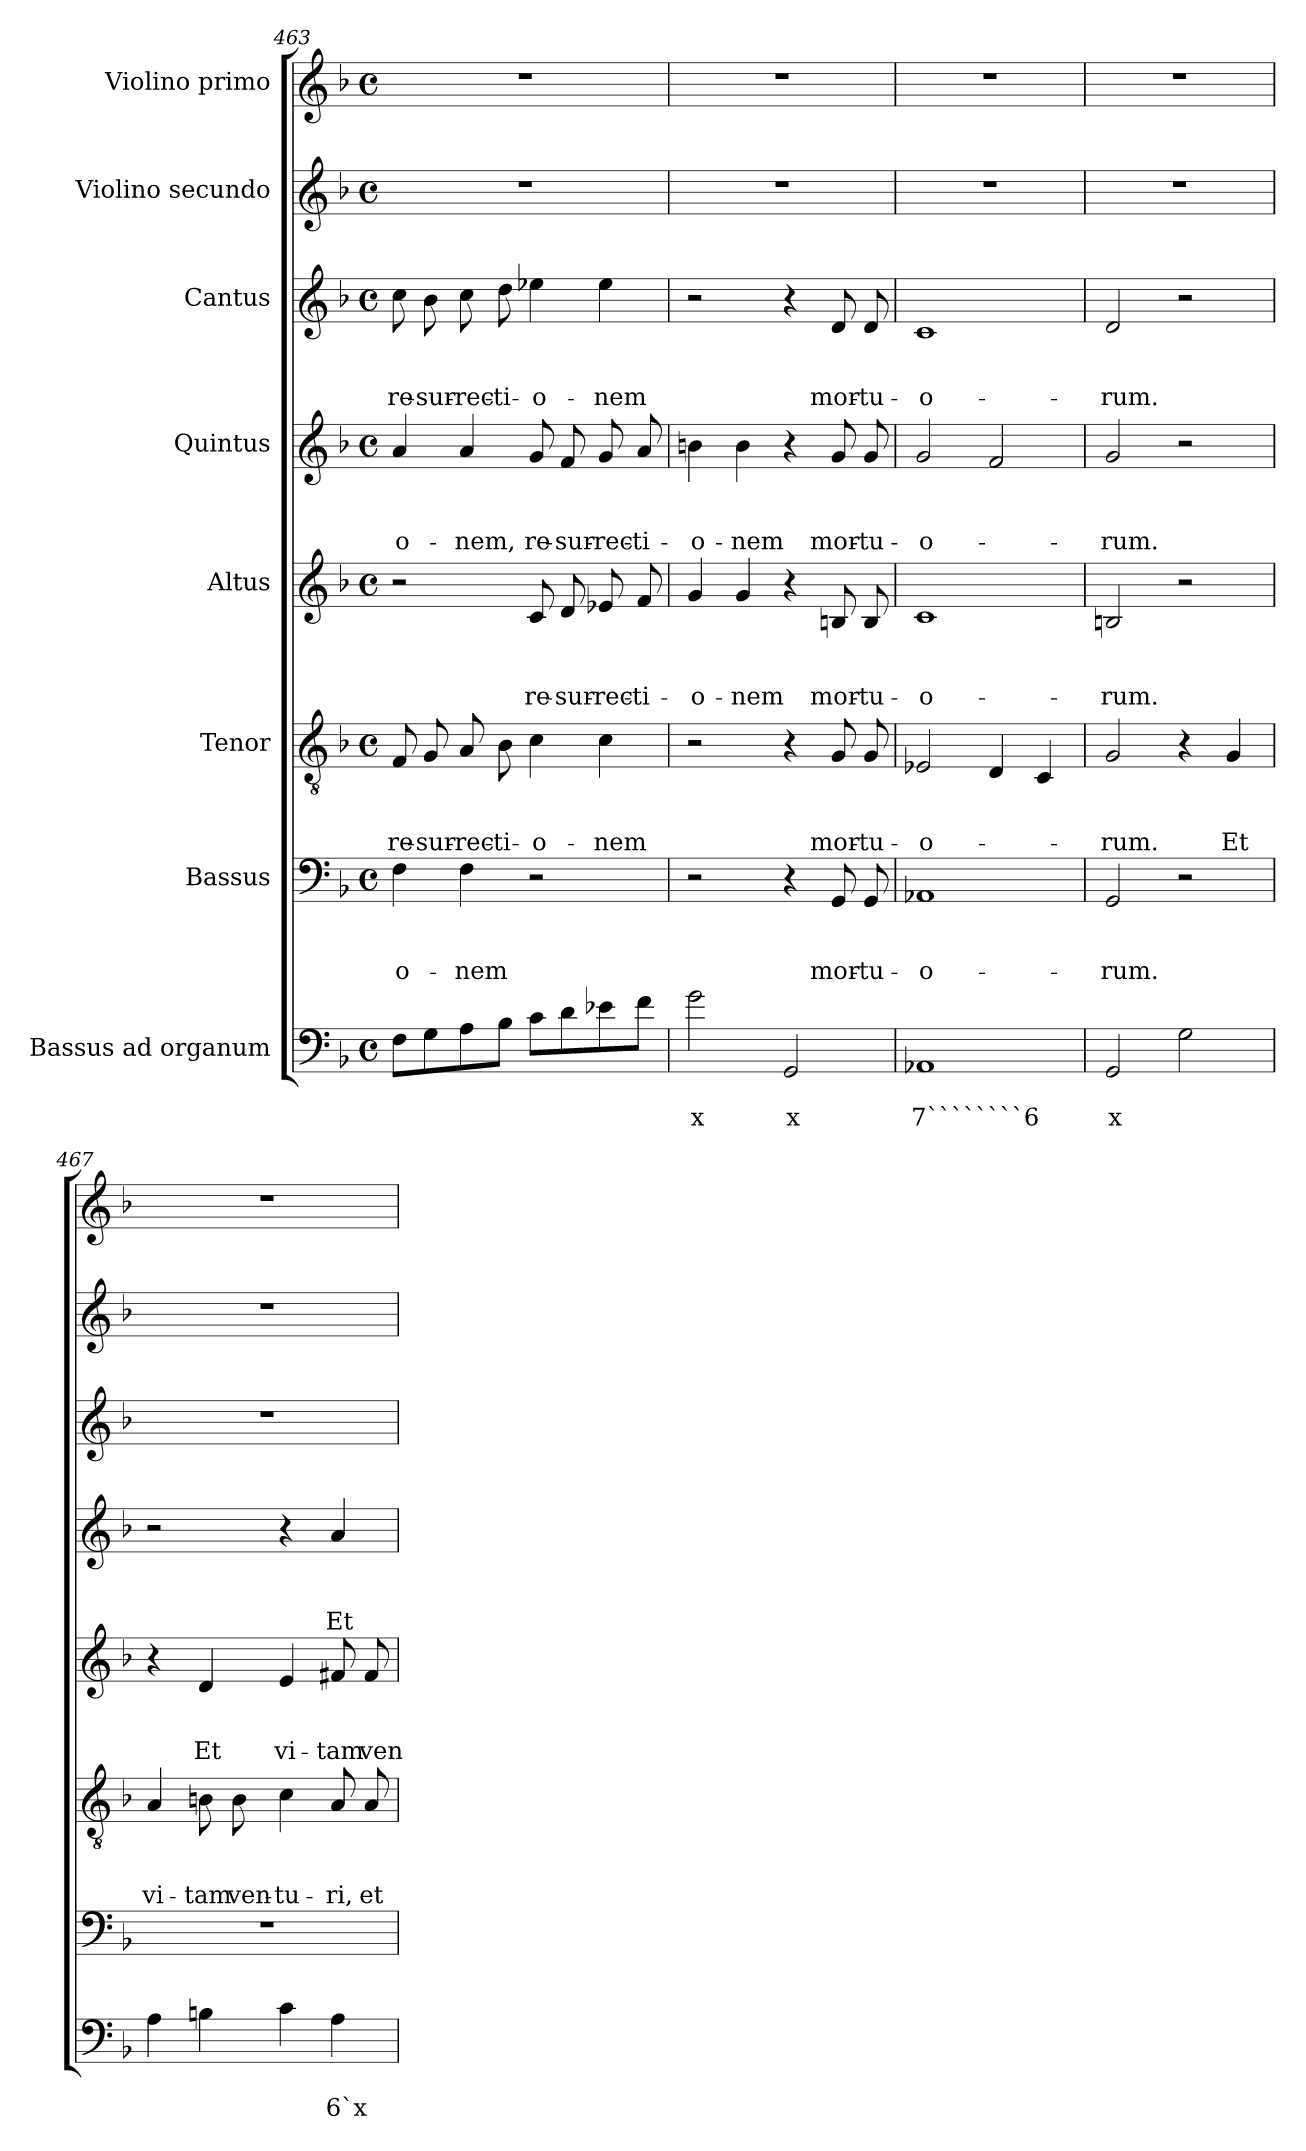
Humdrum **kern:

**kern	**text	**text	**kern	**text	**text	**text	**kern	**text	**text	**text	**kern	**text	**text	**text	**kern	**text	**text	**text	**kern	**text	**text	**text	**kern	**kern
*part8	*part8	*part8	*part7	*part7	*part7	*part7	*part6	*part6	*part6	*part6	*part5	*part5	*part5	*part5	*part4	*part4	*part4	*part4	*part3	*part3	*part3	*part3	*part2	*part1
*staff8	*staff8	*staff8	*staff7	*staff7	*staff7	*staff7	*staff6	*staff6	*staff6	*staff6	*staff5	*staff5	*staff5	*staff5	*staff4	*staff4	*staff4	*staff4	*staff3	*staff3	*staff3	*staff3	*staff2	*staff1
*I"Bassus ad  organum	*	*	*I"Bassus	*	*	*	*I"Tenor	*	*	*	*I"Altus	*	*	*	*I"Quintus	*	*	*	*I"Cantus	*	*	*	*I"Violino secundo	*I"Violino primo
*clefF4	*	*	*clefF4	*	*	*	*clefGv2	*	*	*	*clefG2	*	*	*	*clefG2	*	*	*	*clefG2	*	*	*	*clefG2	*clefG2
*k[b-]	*	*	*k[b-]	*	*	*	*k[b-]	*	*	*	*k[b-]	*	*	*	*k[b-]	*	*	*	*k[b-]	*	*	*	*k[b-]	*k[b-]
*F:	*	*	*F:	*	*	*	*F:	*	*	*	*F:	*	*	*	*F:	*	*	*	*F:	*	*	*	*F:	*F:
*M4/4	*	*	*M4/4	*	*	*	*M4/4	*	*	*	*M4/4	*	*	*	*M4/4	*	*	*	*M4/4	*	*	*	*M4/4	*M4/4
*met(c)	*	*	*met(c)	*	*	*	*met(c)	*	*	*	*met(c)	*	*	*	*met(c)	*	*	*	*met(c)	*	*	*	*met(c)	*met(c)
=463	=463	=463	=463	=463	=463	=463	=463	=463	=463	=463	=463	=463	=463	=463	=463	=463	=463	=463	=463	=463	=463	=463	=463	=463
!	!	!	!	!	!	!LO:LY:b	!	!	!	!LO:LY:b	!	!	!	!	!	!	!	!LO:LY:b	!	!	!	!LO:LY:b	!	!
8F\L	.	.	4F\	.	.	-o-	8F/	.	.	re-	2r	.	.	.	4a/	.	.	-o-	8cc\	.	.	re-	1r	1r
!	!	!	!	!	!	!	!	!	!	!LO:LY:b	!	!	!	!	!	!	!	!	!	!	!	!LO:LY:b	!	!
8G\	.	.	.	.	.	.	8G/	.	.	-sur-	.	.	.	.	.	.	.	.	8b-\	.	.	-sur-	.	.
!	!	!	!	!	!	!LO:LY:b	!	!	!	!LO:LY:b	!	!	!	!	!	!	!	!LO:LY:b	!	!	!	!LO:LY:b	!	!
8A\	.	.	4F\	.	.	-nem	8A/	.	.	-rec-	.	.	.	.	4a/	.	.	-nem,	8cc\	.	.	-rec-	.	.
!	!	!	!	!	!	!	!	!	!	!LO:LY:b	!	!	!	!	!	!	!	!	!	!	!	!LO:LY:b	!	!
8B-\J	.	.	.	.	.	.	8B-\	.	.	-ti-	.	.	.	.	.	.	.	.	8dd\	.	.	-ti-	.	.
!	!	!	!	!	!	!	!	!	!	!LO:LY:b	!	!	!	!LO:LY:b	!	!	!	!LO:LY:b	!	!	!	!LO:LY:b	!	!
8c\L	.	.	2r	.	.	.	4c\	.	.	-o-	8c/	.	.	re-	8g/	.	.	re-	4ee-X\	.	.	-o-	.	.
!	!	!	!	!	!	!	!	!	!	!	!	!	!	!LO:LY:b	!	!	!	!LO:LY:b	!	!	!	!	!	!
8d\	.	.	.	.	.	.	.	.	.	.	8d/	.	.	-sur-	8f/	.	.	-sur-	.	.	.	.	.	.
!	!	!	!	!	!	!	!	!	!	!LO:LY:b	!	!	!	!LO:LY:b	!	!	!	!LO:LY:b	!	!	!	!LO:LY:b	!	!
8e-X\	.	.	.	.	.	.	4c\	.	.	-nem	8e-X/	.	.	-rec-	8g/	.	.	-rec-	4ee-\	.	.	-nem	.	.
!	!	!	!	!	!	!	!	!	!	!	!	!	!	!LO:LY:b	!	!	!	!LO:LY:b	!	!	!	!	!	!
8f\J	.	.	.	.	.	.	.	.	.	.	8f/	.	.	-ti-	8a/	.	.	-ti-	.	.	.	.	.	.
=464	=464	=464	=464	=464	=464	=464	=464	=464	=464	=464	=464	=464	=464	=464	=464	=464	=464	=464	=464	=464	=464	=464	=464	=464
!	!	!LO:LY:b	!	!	!	!	!	!	!	!	!	!	!	!LO:LY:b	!	!	!	!LO:LY:b	!	!	!	!	!	!
2g\	.	x	2r	.	.	.	2r	.	.	.	4g/	.	.	-o-	4bn\	.	.	-o-	2r	.	.	.	1r	1r
!	!	!	!	!	!	!	!	!	!	!	!	!	!	!LO:LY:b	!	!	!	!LO:LY:b	!	!	!	!	!	!
.	.	.	.	.	.	.	.	.	.	.	4g/	.	.	-nem	4b\	.	.	-nem	.	.	.	.	.	.
!	!	!LO:LY:b	!	!	!	!	!	!	!	!	!	!	!	!	!	!	!	!	!	!	!	!	!	!
2GG/	.	x	4r	.	.	.	4r	.	.	.	4r	.	.	.	4r	.	.	.	4r	.	.	.	.	.
!	!	!	!	!	!	!LO:LY:b	!	!	!	!LO:LY:b	!	!	!	!LO:LY:b	!	!	!	!LO:LY:b	!	!	!	!LO:LY:b	!	!
.	.	.	8GG/	.	.	mor-	8G/	.	.	mor-	8Bn/	.	.	mor-	8g/	.	.	mor-	8d/	.	.	mor-	.	.
!	!	!	!	!	!	!LO:LY:b	!	!	!	!LO:LY:b	!	!	!	!LO:LY:b	!	!	!	!LO:LY:b	!	!	!	!LO:LY:b	!	!
.	.	.	8GG/	.	.	-tu-	8G/	.	.	-tu-	8B/	.	.	-tu-	8g/	.	.	-tu-	8d/	.	.	-tu-	.	.
=465	=465	=465	=465	=465	=465	=465	=465	=465	=465	=465	=465	=465	=465	=465	=465	=465	=465	=465	=465	=465	=465	=465	=465	=465
!	!	!LO:LY:b	!	!	!	!LO:LY:b	!	!	!	!LO:LY:b	!	!	!	!LO:LY:b	!	!	!	!LO:LY:b	!	!	!	!LO:LY:b	!	!
1AA-X	.	7````````6	1AA-X	.	.	-o-	2E-X/	.	.	-o-	1c	.	.	-o-	2g/	.	.	-o-	1c	.	.	-o-	1r	1r
.	.	.	.	.	.	.	4D/	.	.	.	.	.	.	.	2f/	.	.	.	.	.	.	.	.	.
.	.	.	.	.	.	.	4C/	.	.	.	.	.	.	.	.	.	.	.	.	.	.	.	.	.
!!LO:LB:g=z
=466	=466	=466	=466	=466	=466	=466	=466	=466	=466	=466	=466	=466	=466	=466	=466	=466	=466	=466	=466	=466	=466	=466	=466	=466
!	!	!LO:LY:b	!	!	!	!LO:LY:b	!	!	!	!LO:LY:b	!	!	!	!LO:LY:b	!	!	!	!LO:LY:b	!	!	!	!LO:LY:b	!	!
2GG/	.	x	2GG/	.	.	-rum.	2G/	.	.	-rum.	2Bn/	.	.	-rum.	2g/	.	.	-rum.	2d/	.	.	-rum.	1r	1r
2G\	.	.	2r	.	.	.	4r	.	.	.	2r	.	.	.	2r	.	.	.	2r	.	.	.	.	.
!	!	!	!	!	!	!	!	!	!	!LO:LY:b	!	!	!	!	!	!	!	!	!	!	!	!	!	!
.	.	.	.	.	.	.	4G/	.	.	Et	.	.	.	.	.	.	.	.	.	.	.	.	.	.
=467	=467	=467	=467	=467	=467	=467	=467	=467	=467	=467	=467	=467	=467	=467	=467	=467	=467	=467	=467	=467	=467	=467	=467	=467
!	!	!	!	!	!	!	!	!	!	!LO:LY:b	!	!	!	!	!	!	!	!	!	!	!	!	!	!
4A\	.	.	1r	.	.	.	4A/	.	.	vi-	4r	.	.	.	2r	.	.	.	1r	.	.	.	1r	1r
!	!	!	!	!	!	!	!	!	!	!LO:LY:b	!	!	!	!LO:LY:b	!	!	!	!	!	!	!	!	!	!
4Bn\	.	.	.	.	.	.	8Bn\	.	.	-tam	4d/	.	.	Et	.	.	.	.	.	.	.	.	.	.
!	!	!	!	!	!	!	!	!	!	!LO:LY:b	!	!	!	!	!	!	!	!	!	!	!	!	!	!
.	.	.	.	.	.	.	8B\	.	.	ven-	.	.	.	.	.	.	.	.	.	.	.	.	.	.
!	!	!	!	!	!	!	!	!	!	!LO:LY:b	!	!	!	!LO:LY:b	!	!	!	!	!	!	!	!	!	!
4c\	.	.	.	.	.	.	4c\	.	.	-tu-	4e/	.	.	vi-	4r	.	.	.	.	.	.	.	.	.
!	!	!LO:LY:b	!	!	!	!	!	!	!	!LO:LY:b	!	!	!	!LO:LY:b	!	!	!	!LO:LY:b	!	!	!	!	!	!
4A\	.	6`x	.	.	.	.	8A/	.	.	-ri,	8f#X/	.	.	-tam	4a/	.	.	Et	.	.	.	.	.	.
!	!	!	!	!	!	!	!	!	!	!LO:LY:b	!	!	!	!LO:LY:b	!	!	!	!	!	!	!	!	!	!
.	.	.	.	.	.	.	8A/	.	.	et	8f#/	.	.	ven-	.	.	.	.	.	.	.	.	.	.
=	=	=	=	=	=	=	=	=	=	=	=	=	=	=	=	=	=	=	=	=	=	=	=	=
*-	*-	*-	*-	*-	*-	*-	*-	*-	*-	*-	*-	*-	*-	*-	*-	*-	*-	*-	*-	*-	*-	*-	*-	*-
